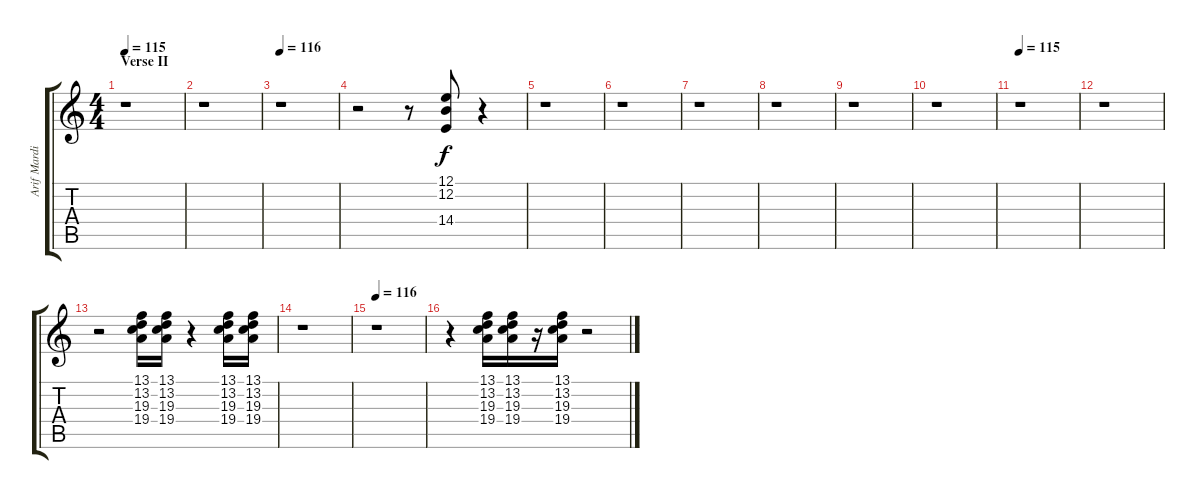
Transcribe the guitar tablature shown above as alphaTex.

\track ("Arif Mardin" "Arif Mardi") {instrument brasssection}
\staff {score tabs}
\tuning (E4 B3 G3 D3 A2 E2) {hide}
\ts (4 4)
\section ("" "Verse II")
\tempo 115
\clef g2
\ks c
r.1{dy f} |
r.1 |
\tempo 116
r.1 |
r.2 r.8 (12.1 12.2 14.4).8 r.4 |
r.1 |
r.1 |
r.1 |
r.1 |
r.1 |
r.1 |
\tempo 115
r.1 |
r.1 |
r.2 (13.1 13.2 19.3 19.4).16 (13.1 13.2 19.3 19.4).16 r.4 (13.1 13.2 19.3 19.4).16 (13.1 13.2 19.3 19.4).16 |
r.1 |
\tempo 116
r.1 |
r.4 (13.1 13.2 19.3 19.4).16 (13.1 13.2 19.3 19.4).16 r.16 (13.1 13.2 19.3 19.4).16 r.2
